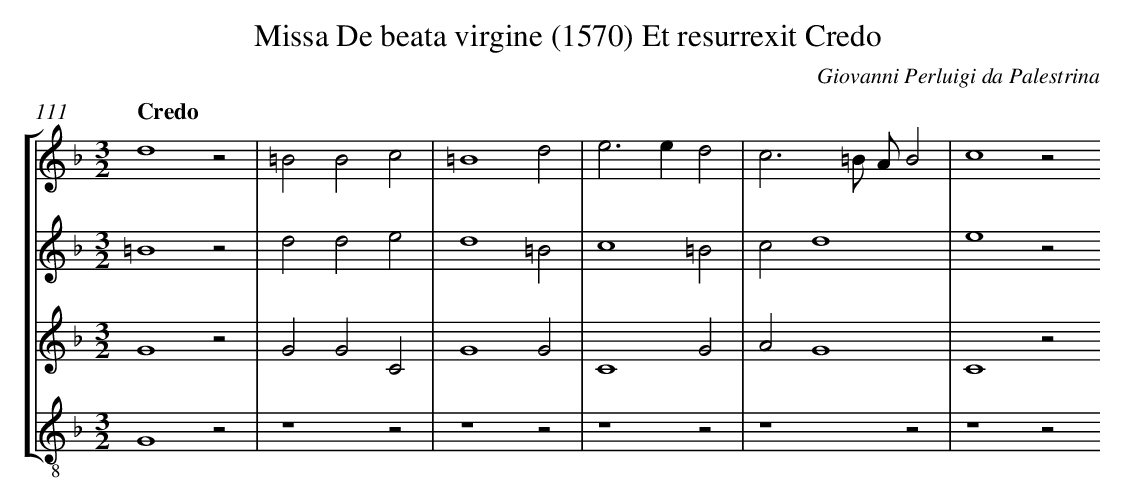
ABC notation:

X:1
T: Missa De beata virgine (1570) Et resurrexit Credo
C: Giovanni Perluigi da Palestrina
L: 1/8
M: 3/2
Q: "Credo"
%%staves [1 2 3 4]
V: 1 clef=treble
V: 2 clef=treble
V: 3 clef=treble
V: 4 clef=treble-8
K: F
[V:1] d8z4 |
[V:2] =B8z4 |
[V:3] G8z4 |
[V:4] G8z4 |
[V:1] =B4B4c4 |
[V:2] d4d4e4 |
[V:3] G4G4C4 |
[V:4] z8z4 |
[V:1] =B8d4 |
[V:2] d8=B4 |
[V:3] G8G4 |
[V:4] z8z4 |
[V:1] e4>e4d4 |
[V:2] c8=B4 |
[V:3] C8G4 |
[V:4] z8z4 |
[V:1] c6=B AB4 |
[V:2] c4d8 |
[V:3] A4G8 |
[V:4] z8z4 |
[V:1] c8z4
[V:2] e8z4
[V:3] C8z4
[V:4] z8z4
